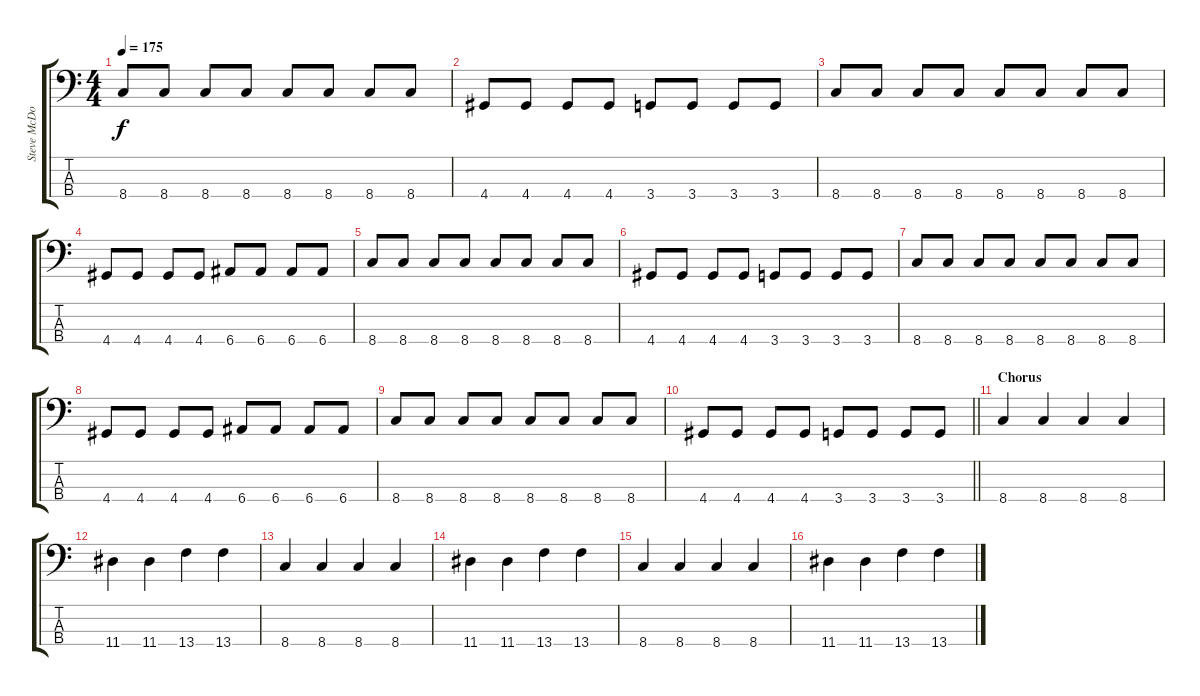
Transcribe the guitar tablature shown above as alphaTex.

\track ("Steve McDonald" "Steve McDo") {instrument electricbassfinger}
\staff {score tabs}
\tuning (G2 D2 A1 E1) {hide}
\ts (4 4)
\tempo 175
\clef f4
\ks c
8.4.8{dy f} 8.4.8 8.4.8 8.4.8 8.4.8 8.4.8 8.4.8 8.4.8 |
4.4.8 4.4.8 4.4.8 4.4.8 3.4.8 3.4.8 3.4.8 3.4.8 |
8.4.8 8.4.8 8.4.8 8.4.8 8.4.8 8.4.8 8.4.8 8.4.8 |
4.4.8 4.4.8 4.4.8 4.4.8 6.4.8 6.4.8 6.4.8 6.4.8 |
8.4.8 8.4.8 8.4.8 8.4.8 8.4.8 8.4.8 8.4.8 8.4.8 |
4.4.8 4.4.8 4.4.8 4.4.8 3.4.8 3.4.8 3.4.8 3.4.8 |
8.4.8 8.4.8 8.4.8 8.4.8 8.4.8 8.4.8 8.4.8 8.4.8 |
4.4.8 4.4.8 4.4.8 4.4.8 6.4.8 6.4.8 6.4.8 6.4.8 |
8.4.8 8.4.8 8.4.8 8.4.8 8.4.8 8.4.8 8.4.8 8.4.8 |
\barLineRight lightlight
4.4.8 4.4.8 4.4.8 4.4.8 3.4.8 3.4.8 3.4.8 3.4.8 |
\section ("" "Chorus")
8.4.4 8.4.4 8.4.4 8.4.4 |
11.4.4 11.4.4 13.4.4 13.4.4 |
8.4.4 8.4.4 8.4.4 8.4.4 |
11.4.4 11.4.4 13.4.4 13.4.4 |
8.4.4 8.4.4 8.4.4 8.4.4 |
11.4.4 11.4.4 13.4.4 13.4.4
